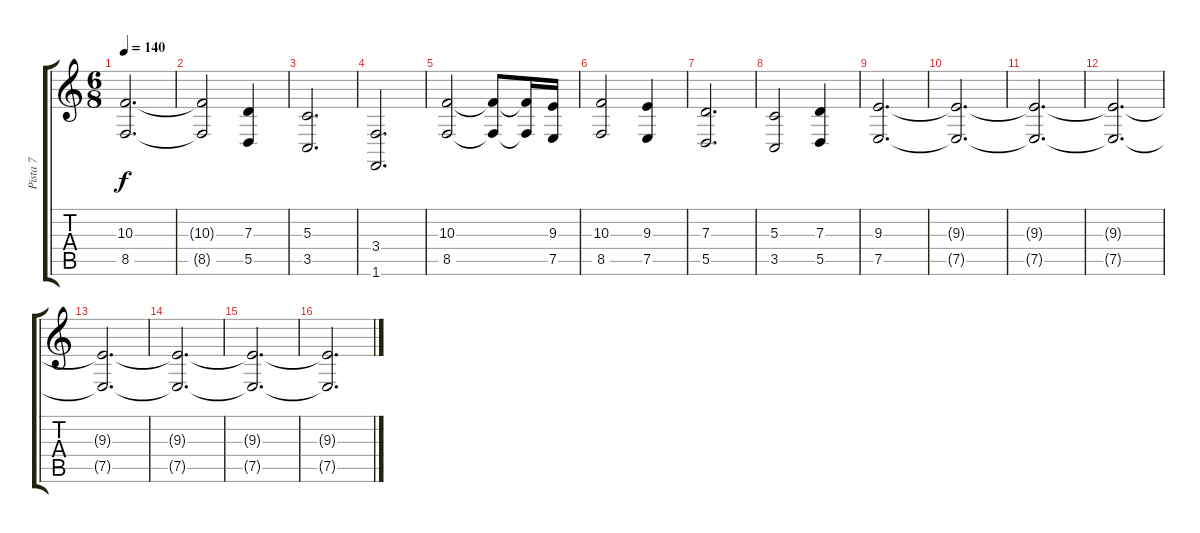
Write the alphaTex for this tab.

\track ("Pista 7" "Pista 7") {instrument tremolostrings}
\staff {score tabs}
\tuning (E4 B3 G3 D3 A2 E2) {hide}
\ts (6 8)
\tempo 140
\clef g2
\ks c
(10.3 8.5).2{d dy f} |
(10.3{t} 8.5{t}).2 (7.3 5.5).4 |
(5.3 3.5).2{d} |
(3.4 1.6).2{d} |
(10.3 8.5).2 (10.3{t} 8.5{t}).8 (10.3{t} 8.5{t}).16 (9.3 7.5).16 |
(10.3 8.5).2 (9.3 7.5).4 |
(7.3 5.5).2{d} |
(5.3 3.5).2 (7.3 5.5).4 |
(9.3 7.5).2{d volume 0} |
(9.3{t} 7.5{t}).2{d} |
(9.3{t} 7.5{t}).2{d} |
(9.3{t} 7.5{t}).2{d} |
(9.3{t} 7.5{t}).2{d} |
(9.3{t} 7.5{t}).2{d} |
(9.3{t} 7.5{t}).2{d} |
(9.3{t} 7.5{t}).2{d}
